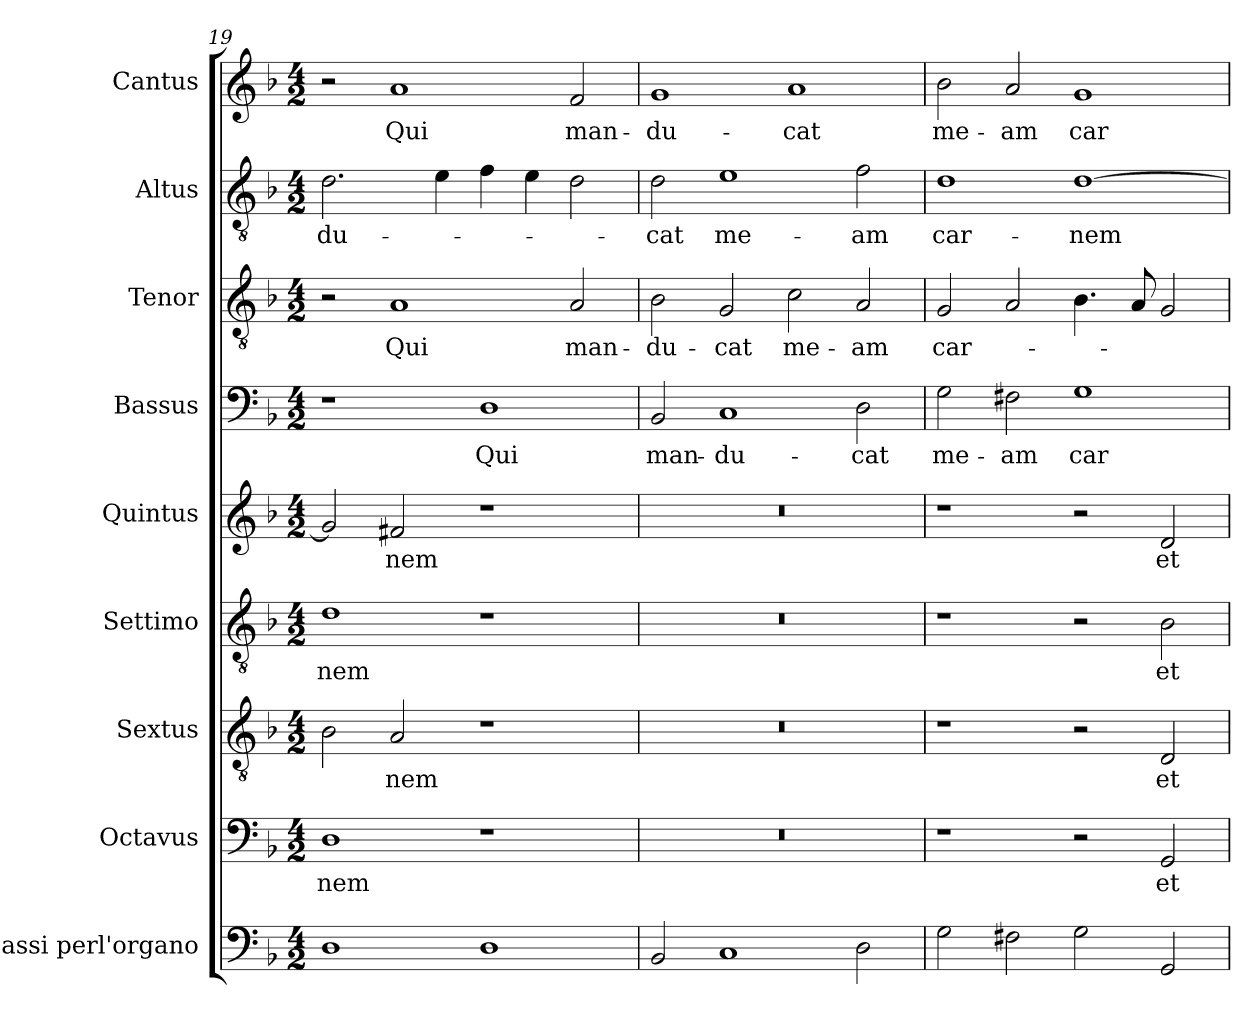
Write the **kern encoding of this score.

**kern	**kern	**text	**kern	**text	**kern	**text	**kern	**text	**kern	**text	**kern	**text	**kern	**text	**kern	**text
*part9	*part8	*part8	*part7	*part7	*part6	*part6	*part5	*part5	*part4	*part4	*part3	*part3	*part2	*part2	*part1	*part1
*staff9	*staff8	*staff8	*staff7	*staff7	*staff6	*staff6	*staff5	*staff5	*staff4	*staff4	*staff3	*staff3	*staff2	*staff2	*staff1	*staff1
*I"Bassi perl'organo	*I"Octavus	*	*I"Sextus	*	*I"Settimo	*	*I"Quintus	*	*I"Bassus	*	*I"Tenor	*	*I"Altus	*	*I"Cantus	*
*	*	*	*	*	*	*	*	*	*I'B.	*	*I'T.	*	*I'A.	*	*I'C.	*
!!LO:PB:g=z
*clefF4	*clefF4	*	*clefGv2	*	*clefGv2	*	*clefG2	*	*clefF4	*	*clefGv2	*	*clefGv2	*	*clefG2	*
*	*	*	*ITrd7c12	*	*ITrd7c12	*	*	*	*	*	*ITrd7c12	*	*ITrd7c12	*	*	*
*k[b-]	*k[b-]	*	*k[b-]	*	*k[b-]	*	*k[b-]	*	*k[b-]	*	*k[b-]	*	*k[b-]	*	*k[b-]	*
*d:	*d:	*	*d:	*	*d:	*	*d:	*	*d:	*	*d:	*	*d:	*	*d:	*
*M4/2	*M4/2	*	*M4/2	*	*M4/2	*	*M4/2	*	*M4/2	*	*M4/2	*	*M4/2	*	*M4/2	*
=19	=19	=19	=19	=19	=19	=19	=19	=19	=19	=19	=19	=19	=19	=19	=19	=19
!	!	!LO:LY:b	!	!	!	!LO:LY:b	!	!	!	!	!	!	!	!LO:LY:b	!	!
1D	1D	-nem	2BB-\	.	1D	-nem	2g/]	.	1r	.	2r	.	2.D\	-du-	2r	.
!	!	!	!	!LO:LY:b	!	!	!	!LO:LY:b	!	!	!	!LO:LY:b	!	!	!	!LO:LY:b
.	.	.	2AA/	-nem	.	.	2f#X/	-nem	.	.	1AA	Qui	.	.	1a	Qui
.	.	.	.	.	.	.	.	.	.	.	.	.	4E\	.	.	.
!	!	!	!	!	!	!	!	!	!	!LO:LY:b	!	!	!	!	!	!
1D	1r	.	1r	.	1r	.	1r	.	1D	Qui	.	.	4F\	.	.	.
.	.	.	.	.	.	.	.	.	.	.	.	.	4E\	.	.	.
!	!	!	!	!	!	!	!	!	!	!	!	!LO:LY:b	!	!	!	!LO:LY:b
.	.	.	.	.	.	.	.	.	.	.	2AA/	man-	2D\	.	2f/	man-
=20	=20	=20	=20	=20	=20	=20	=20	=20	=20	=20	=20	=20	=20	=20	=20	=20
!	!LO:N:vis=1	!	!LO:N:vis=1	!	!LO:N:vis=1	!	!LO:N:vis=1	!	!	!LO:LY:b	!	!LO:LY:b	!	!LO:LY:b	!	!LO:LY:b
2BB-/	0r	.	0r	.	0r	.	0r	.	2BB-/	man-	2BB-\	-du-	2D\	-cat	1g	-du-
!	!	!	!	!	!	!	!	!	!	!LO:LY:b	!	!LO:LY:b	!	!LO:LY:b	!	!
1C	.	.	.	.	.	.	.	.	1C	-du-	2GG/	-cat	1E	me-	.	.
!	!	!	!	!	!	!	!	!	!	!	!	!LO:LY:b	!	!	!	!LO:LY:b
.	.	.	.	.	.	.	.	.	.	.	2C\	me-	.	.	1a	-cat
!	!	!	!	!	!	!	!	!	!	!LO:LY:b	!	!LO:LY:b	!	!LO:LY:b	!	!
2D\	.	.	.	.	.	.	.	.	2D\	-cat	2AA/	-am	2F\	-am	.	.
=21	=21	=21	=21	=21	=21	=21	=21	=21	=21	=21	=21	=21	=21	=21	=21	=21
!	!	!	!	!	!	!	!	!	!	!LO:LY:b	!	!LO:LY:b	!	!LO:LY:b	!	!LO:LY:b
2G\	1r	.	1r	.	1r	.	1r	.	2G\	me-	2GG/	car-	1D	car-	2b-\	me-
!	!	!	!	!	!	!	!	!	!	!LO:LY:b	!	!	!	!	!	!LO:LY:b
2F#X\	.	.	.	.	.	.	.	.	2F#X\	-am	2AA/	.	.	.	2a/	-am
!	!	!	!	!	!	!	!	!	!	!LO:LY:b	!	!	!	!LO:LY:b	!	!LO:LY:b
2G\	2r	.	2r	.	2r	.	2r	.	1G	car-	4.BB-\	.	[>1D	-nem	1g	car-
.	.	.	.	.	.	.	.	.	.	.	8AA/	.	.	.	.	.
!	!	!LO:LY:b	!	!LO:LY:b	!	!LO:LY:b	!	!LO:LY:b	!	!	!	!	!	!	!	!
2GG/	2GG/	et	2DD/	et	2BB-\	et	2d/	et	.	.	2GG/	.	.	.	.	.
=	=	=	=	=	=	=	=	=	=	=	=	=	=	=	=	=
*-	*-	*-	*-	*-	*-	*-	*-	*-	*-	*-	*-	*-	*-	*-	*-	*-
